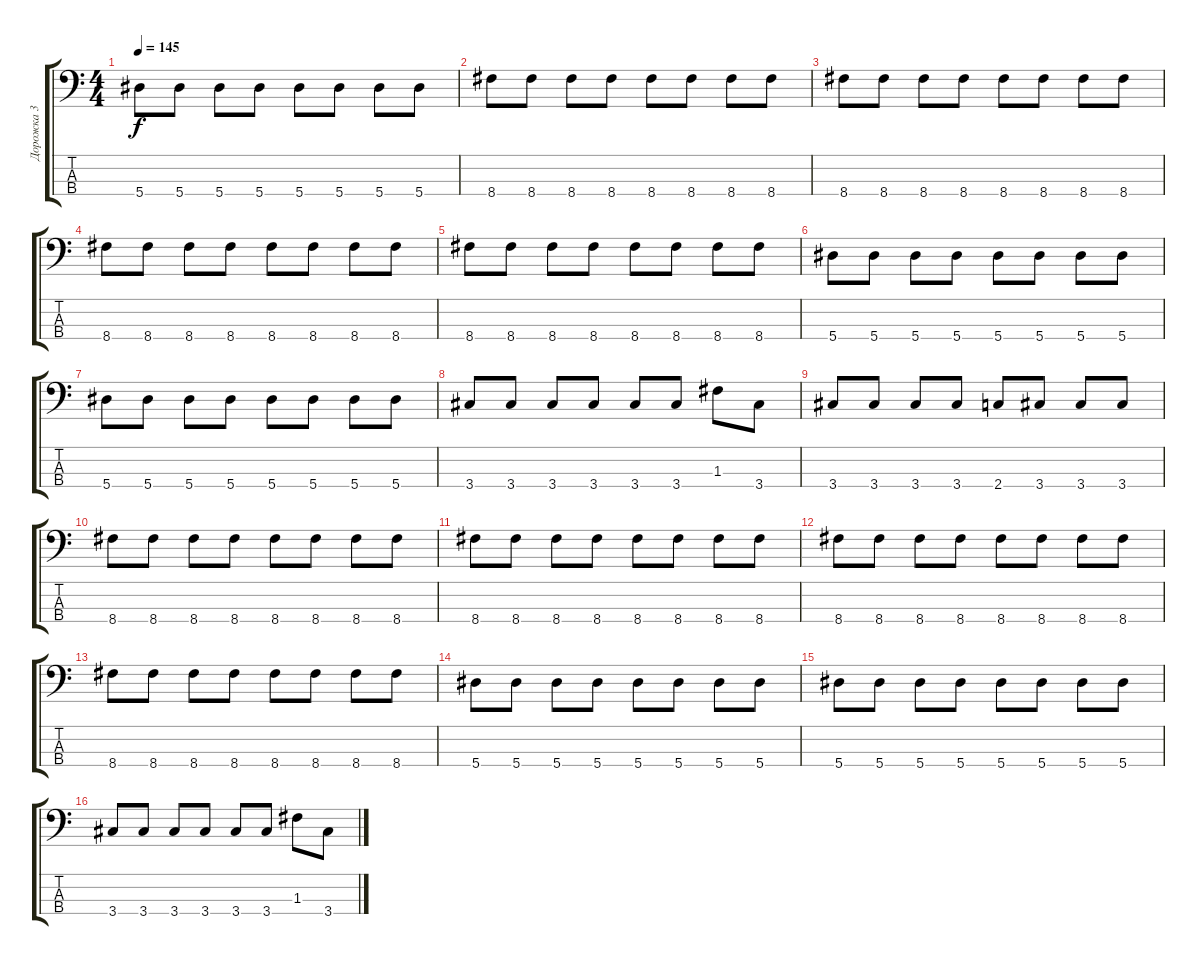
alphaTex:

\track ("Дорожка 3" "Дорожка 3") {instrument electricbassfinger}
\staff {score tabs}
\tuning (Eb3 Bb2 F2 Bb1) {hide}
\ts (4 4)
\tempo 145
\clef f4
\ks c
5.4.8{dy f} 5.4.8 5.4.8 5.4.8 5.4.8 5.4.8 5.4.8 5.4.8 |
8.4.8 8.4.8 8.4.8 8.4.8 8.4.8 8.4.8 8.4.8 8.4.8 |
8.4.8 8.4.8 8.4.8 8.4.8 8.4.8 8.4.8 8.4.8 8.4.8 |
8.4.8 8.4.8 8.4.8 8.4.8 8.4.8 8.4.8 8.4.8 8.4.8 |
8.4.8 8.4.8 8.4.8 8.4.8 8.4.8 8.4.8 8.4.8 8.4.8 |
5.4.8 5.4.8 5.4.8 5.4.8 5.4.8 5.4.8 5.4.8 5.4.8 |
5.4.8 5.4.8 5.4.8 5.4.8 5.4.8 5.4.8 5.4.8 5.4.8 |
3.4.8 3.4.8 3.4.8 3.4.8 3.4.8 3.4.8 1.3.8 3.4.8 |
3.4.8 3.4.8 3.4.8 3.4.8 2.4.8 3.4.8 3.4.8 3.4.8 |
8.4.8 8.4.8 8.4.8 8.4.8 8.4.8 8.4.8 8.4.8 8.4.8 |
8.4.8 8.4.8 8.4.8 8.4.8 8.4.8 8.4.8 8.4.8 8.4.8 |
8.4.8 8.4.8 8.4.8 8.4.8 8.4.8 8.4.8 8.4.8 8.4.8 |
8.4.8 8.4.8 8.4.8 8.4.8 8.4.8 8.4.8 8.4.8 8.4.8 |
5.4.8 5.4.8 5.4.8 5.4.8 5.4.8 5.4.8 5.4.8 5.4.8 |
5.4.8 5.4.8 5.4.8 5.4.8 5.4.8 5.4.8 5.4.8 5.4.8 |
3.4.8 3.4.8 3.4.8 3.4.8 3.4.8 3.4.8 1.3.8 3.4.8
